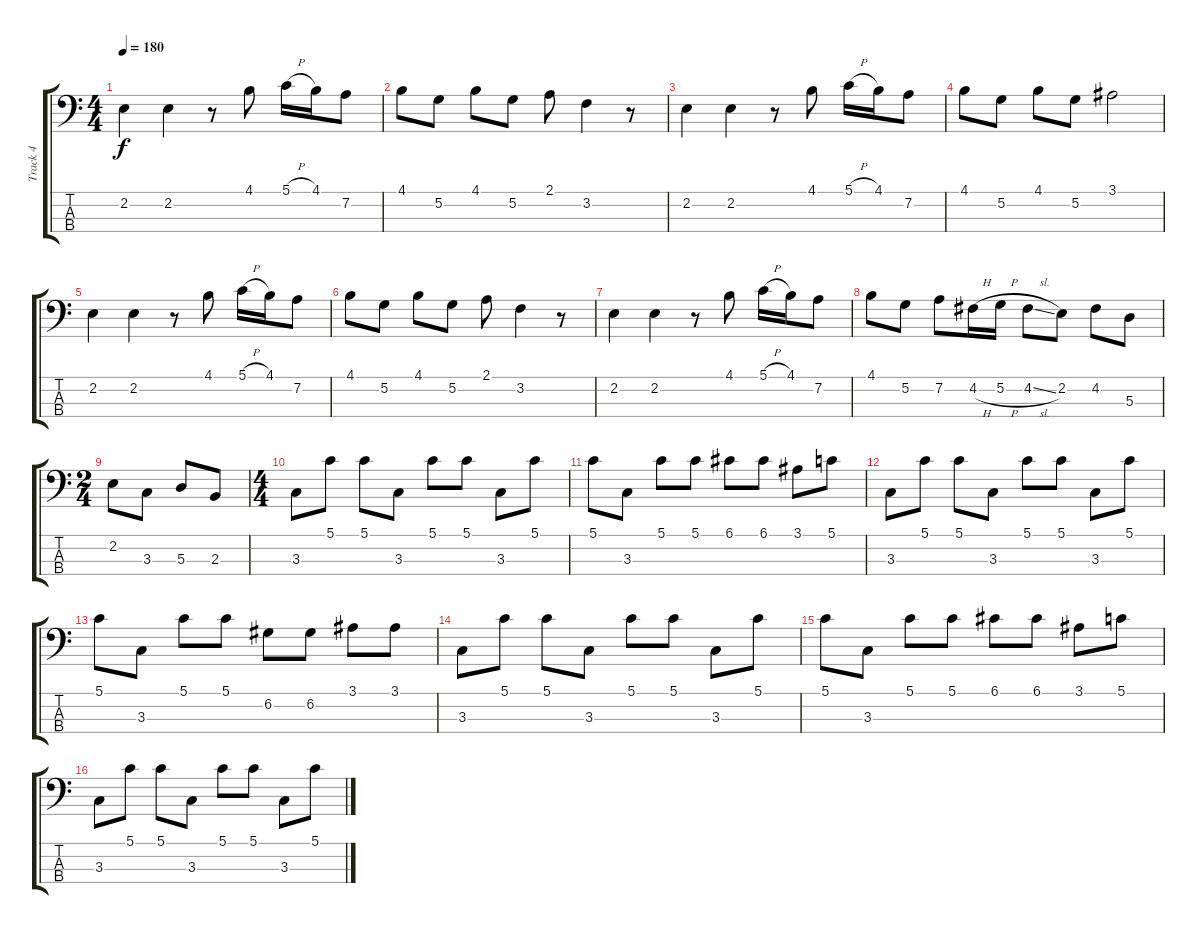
\track ("Track 4" "Track 4") {instrument electricbassfinger}
\staff {score tabs}
\tuning (G2 D2 A1 E1) {hide}
\ts (4 4)
\tempo 180
\clef f4
\ks c
2.2.4{dy f} 2.2.4 r.8 4.1.8 5.1{h}.16 4.1.16 7.2.8 |
4.1.8 5.2.8 4.1.8 5.2.8 2.1.8 3.2.4 r.8 |
2.2.4 2.2.4 r.8 4.1.8 5.1{h}.16 4.1.16 7.2.8 |
4.1.8 5.2.8 4.1.8 5.2.8 3.1.2 |
2.2.4 2.2.4 r.8 4.1.8 5.1{h}.16 4.1.16 7.2.8 |
4.1.8 5.2.8 4.1.8 5.2.8 2.1.8 3.2.4 r.8 |
2.2.4 2.2.4 r.8 4.1.8 5.1{h}.16 4.1.16 7.2.8 |
4.1.8 5.2.8 7.2.8 4.2{h}.16 5.2{h}.16 4.2{sl}.8 2.2.8 4.2.8 5.3.8 |
\ts (2 4)
2.2.8 3.3.8 5.3.8 2.3.8 |
\ts (4 4)
3.3.8 5.1.8 5.1.8 3.3.8 5.1.8 5.1.8 3.3.8 5.1.8 |
5.1.8 3.3.8 5.1.8 5.1.8 6.1.8 6.1.8 3.1.8 5.1.8 |
3.3.8 5.1.8 5.1.8 3.3.8 5.1.8 5.1.8 3.3.8 5.1.8 |
5.1.8 3.3.8 5.1.8 5.1.8 6.2.8 6.2.8 3.1.8 3.1.8 |
3.3.8 5.1.8 5.1.8 3.3.8 5.1.8 5.1.8 3.3.8 5.1.8 |
5.1.8 3.3.8 5.1.8 5.1.8 6.1.8 6.1.8 3.1.8 5.1.8 |
3.3.8 5.1.8 5.1.8 3.3.8 5.1.8 5.1.8 3.3.8 5.1.8
